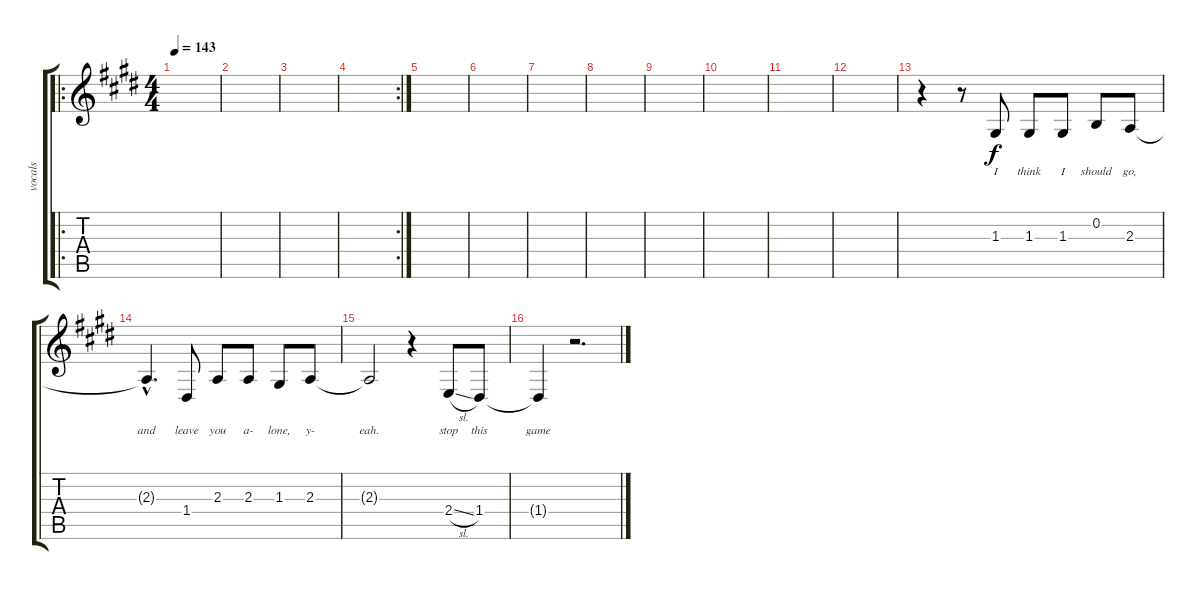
\track ("vocals" "vocals") {instrument bassoon}
\staff {score tabs}
\tuning (E4 B3 G3 D3 A2 E2) {hide}
\ro
\ts (4 4)
\tempo 143
\clef g2
\ks c#minor
|
|
|
\rc 2
|
|
|
|
|
|
|
|
|
r.4 r.8 1.3.8{lyrics (0 "I") lyrics (1 "") lyrics (2 "") lyrics (3 "") lyrics (4 "")} 1.3.8{lyrics (0 "think") lyrics (1 "") lyrics (2 "") lyrics (3 "") lyrics (4 "")} 1.3.8{lyrics (0 "I") lyrics (1 "") lyrics (2 "") lyrics (3 "") lyrics (4 "")} 0.2.8{lyrics (0 "should") lyrics (1 "") lyrics (2 "") lyrics (3 "") lyrics (4 "")} 2.3.8{lyrics (0 "go,") lyrics (1 "") lyrics (2 "") lyrics (3 "") lyrics (4 "")} |
2.3{hac t}.4{d lyrics (0 "and") lyrics (1 "") lyrics (2 "") lyrics (3 "") lyrics (4 "")} 1.4.8{lyrics (0 "leave") lyrics (1 "") lyrics (2 "") lyrics (3 "") lyrics (4 "")} 2.3.8{lyrics (0 "you") lyrics (1 "") lyrics (2 "") lyrics (3 "") lyrics (4 "")} 2.3.8{lyrics (0 "a-") lyrics (1 "") lyrics (2 "") lyrics (3 "") lyrics (4 "")} 1.3.8{lyrics (0 "lone,") lyrics (1 "") lyrics (2 "") lyrics (3 "") lyrics (4 "")} 2.3.8{lyrics (0 "y-") lyrics (1 "") lyrics (2 "") lyrics (3 "") lyrics (4 "")} |
2.3{t}.2{lyrics (0 "eah.") lyrics (1 "") lyrics (2 "") lyrics (3 "") lyrics (4 "")} r.4 2.4{sl}.8{lyrics (0 "stop") lyrics (1 "") lyrics (2 "") lyrics (3 "") lyrics (4 "")} 1.4.8{lyrics (0 "this") lyrics (1 "") lyrics (2 "") lyrics (3 "") lyrics (4 "")} |
1.4{t}.4{lyrics (0 "game") lyrics (1 "") lyrics (2 "") lyrics (3 "") lyrics (4 "")} r.2{d}
